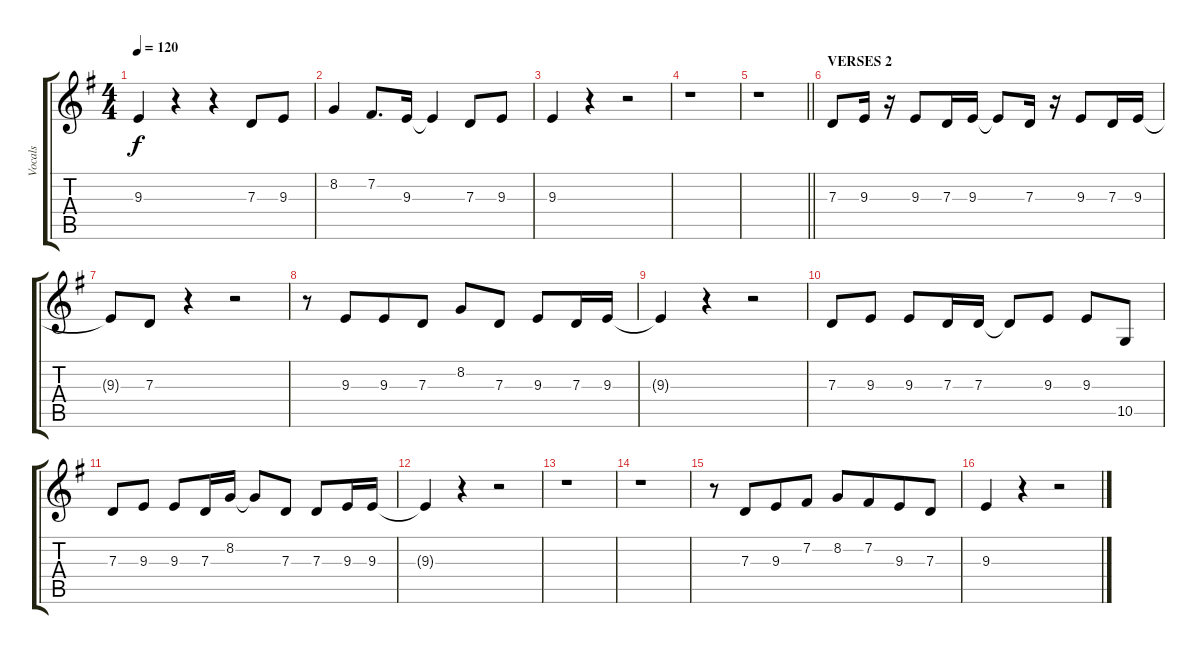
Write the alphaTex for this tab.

\track ("Vocals" "Vocals") {instrument harmonica}
\staff {score tabs}
\tuning (E4 B3 G3 D3 A2 E2) {hide}
\ts (4 4)
\tempo 120
\clef g2
\ks eminor
9.3{t}.4{dy f} r.4 r.4 7.3.8 9.3.8 |
8.2.4 7.2.8{d} 9.3.16 9.3{t}.4 7.3.8 9.3.8 |
9.3.4 r.4 r.2 |
r.1 |
\barLineRight lightlight
r.1 |
\section ("" "VERSES 2")
7.3.8 9.3.16 r.16 9.3.8 7.3.16 9.3.16 9.3{t}.8 7.3.16 r.16 9.3.8 7.3.16 9.3.16 |
9.3{t}.8 7.3.8 r.4 r.2 |
r.8 9.3.8{beam merge} 9.3.8 7.3.8 8.2.8 7.3.8 9.3.8 7.3.16 9.3.16 |
9.3{t}.4 r.4 r.2 |
7.3.8 9.3.8 9.3.8 7.3.16 7.3.16 7.3{t}.8 9.3.8 9.3.8 10.5.8 |
7.3.8 9.3.8 9.3.8 7.3.16 8.2.16 8.2{t}.8 7.3.8 7.3.8 9.3.16 9.3.16 |
9.3{t}.4 r.4 r.2 |
r.1 |
r.1 |
r.8 7.3.8{beam merge} 9.3.8 7.2.8 8.2.8 7.2.8{beam merge} 9.3.8 7.3.8 |
9.3.4 r.4 r.2
